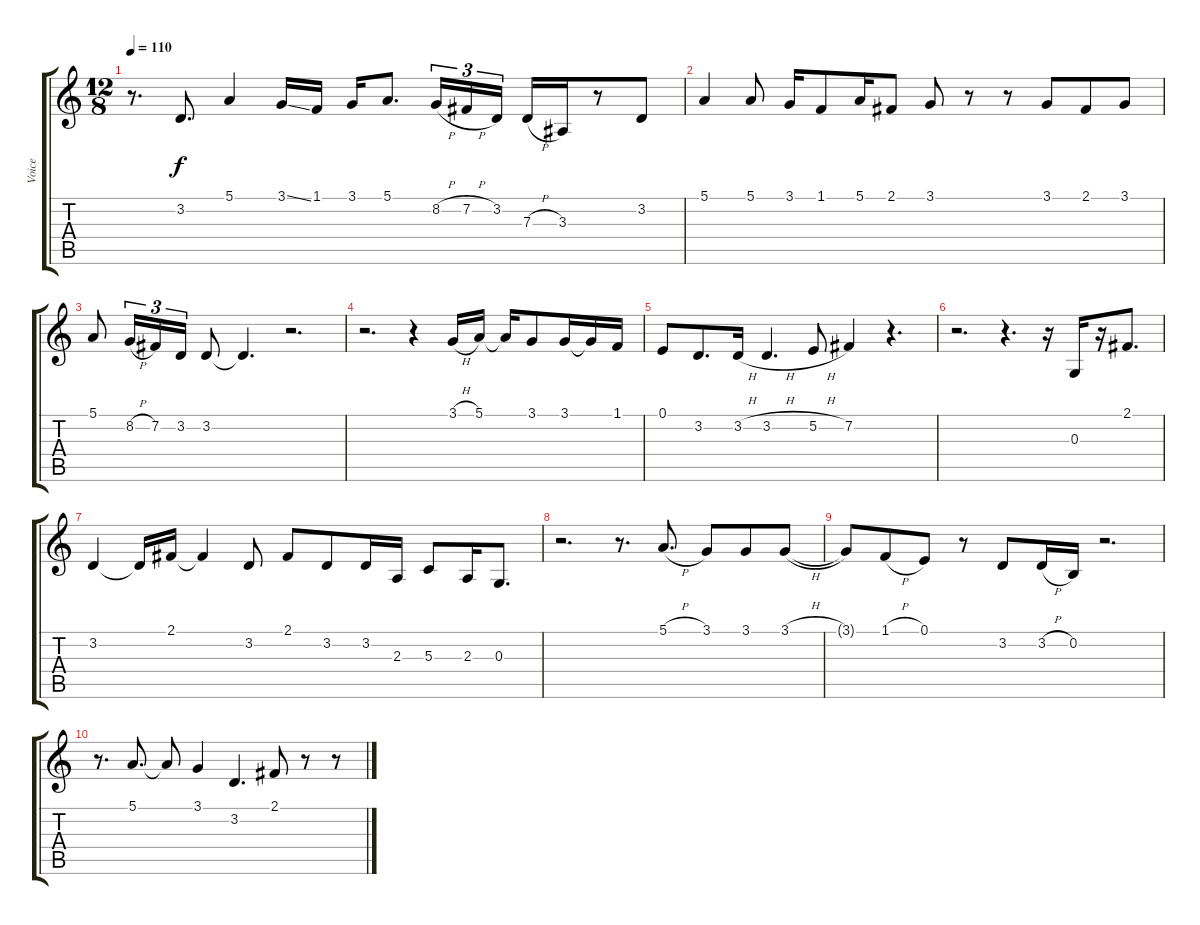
\track ("Voice" "Voice") {instrument synthvoice}
\staff {score tabs}
\tuning (E4 B3 G3 D3 A2 E2) {hide}
\ts (12 8)
\tempo 110
\clef g2
\ks c
r.8{d dy f} 3.2.8{d} 5.1.4 3.1{ss}.16 1.1.16 3.1.16 5.1.8{d} 8.2{h}.16{tu (3 2)} 7.2{h}.16{tu (3 2)} 3.2.16{tu (3 2)} 7.3{h}.16 3.3.16 r.8 3.2.8 |
5.1.4 5.1.8 3.1.16 1.1.8 5.1.16 2.1.8 3.1.8 r.8 r.8 3.1.8 2.1.8 3.1.8 |
5.1.8 8.2{h}.16{tu (3 2)} 7.2.16{tu (3 2)} 3.2.16{tu (3 2)} 3.2.8 3.2{t}.4{d} r.2{d} |
r.2{d} r.4 3.1{h}.16 5.1.16 5.1{t}.16 3.1.8 3.1.16 3.1{t}.16 1.1.16 |
0.1.8 3.2.8{d} 3.2{h}.16 3.2{h}.4{d} 5.2{h}.8 7.2.4 r.4{d} |
r.2{d} r.4{d} r.16 0.3.16 r.16 2.1.8{d} |
3.2.4 3.2{t}.16 2.1.16 2.1{t}.4 3.2.8 2.1.8 3.2.8 3.2.16 2.3.16 5.3.8 2.3.16 0.3.8{d} |
r.2{d} r.8{d} 5.1{h}.8{d} 3.1.8 3.1.8 3.1{h}.8 |
3.1{t}.8 1.1{h}.8 0.1.8 r.8 3.2.8 3.2{h}.16 0.2.16 r.2{d} |
r.8{d} 5.1.8{d} 5.1{t}.8 3.1.4 3.2.4{d} 2.1.8 r.8 r.8
